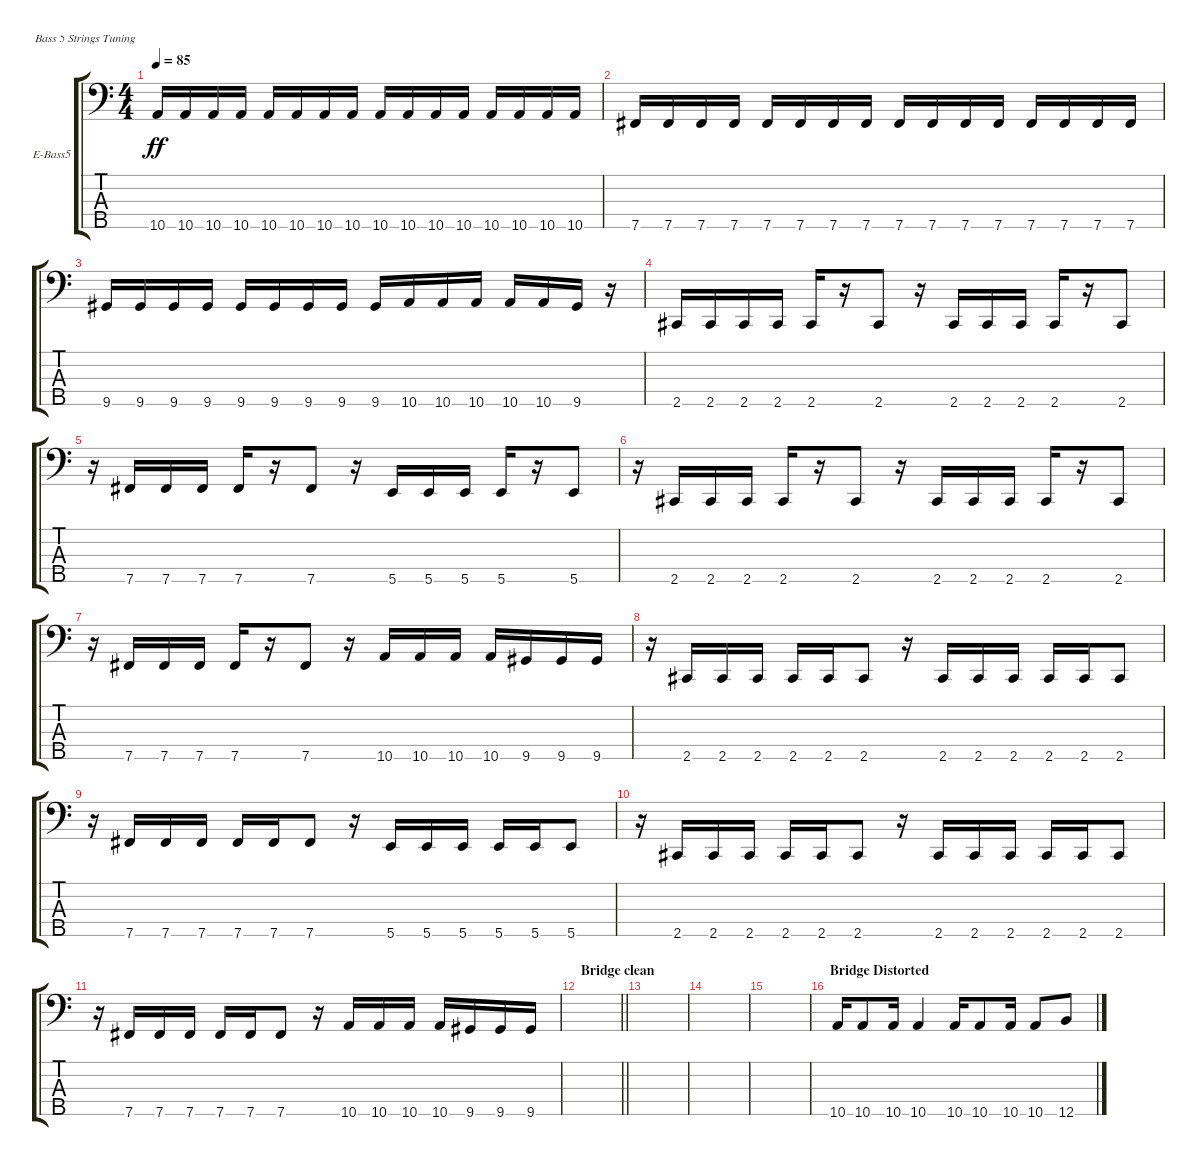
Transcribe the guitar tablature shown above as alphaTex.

\bracketExtendMode groupsimilarinstruments
\firstSystemTrackNameOrientation horizontal
\otherSystemsTrackNameOrientation horizontal
\track ("Electric Bass" "E-Bass5") {instrument electricbassfinger}
\staff {score tabs}
\tuning (G2 D2 A1 E1 B0)
\ts (4 4)
\tempo 85
\clef f4
\scale
0.333333
\ks c
10.5.16{dy ff} 10.5.16 10.5.16 10.5.16 10.5.16 10.5.16 10.5.16 10.5.16 10.5.16 10.5.16 10.5.16 10.5.16 10.5.16 10.5.16 10.5.16 10.5.16 |
\scale
0.333333 7.5.16 7.5.16 7.5.16 7.5.16 7.5.16 7.5.16 7.5.16 7.5.16 7.5.16 7.5.16 7.5.16 7.5.16 7.5.16 7.5.16 7.5.16 7.5.16 |
\scale
0.333333 9.5.16 9.5.16 9.5.16 9.5.16 9.5.16 9.5.16 9.5.16 9.5.16 9.5.16 10.5.16 10.5.16 10.5.16 10.5.16 10.5.16 9.5.16 r.16 |
\scale
0.333333 2.5.16 2.5.16 2.5.16 2.5.16 2.5.16 r.16 2.5.8 r.16 2.5.16 2.5.16 2.5.16 2.5.16 r.16 2.5.8 |
\scale
0.333333 r.16 7.5.16 7.5.16 7.5.16 7.5.16 r.16 7.5.8 r.16 5.5.16 5.5.16 5.5.16 5.5.16 r.16 5.5.8 |
\scale
0.333333 r.16 2.5.16 2.5.16 2.5.16 2.5.16 r.16 2.5.8 r.16 2.5.16 2.5.16 2.5.16 2.5.16 r.16 2.5.8 |
\scale
0.333333 r.16 7.5.16 7.5.16 7.5.16 7.5.16 r.16 7.5.8 r.16 10.5.16 10.5.16 10.5.16 10.5.16 9.5.16 9.5.16 9.5.16 |
\scale
0.333333 r.16 2.5.16 2.5.16 2.5.16 2.5.16 2.5.16 2.5.8 r.16 2.5.16 2.5.16 2.5.16 2.5.16 2.5.16 2.5.8 |
\scale
0.333333 r.16 7.5.16 7.5.16 7.5.16 7.5.16 7.5.16 7.5.8 r.16 5.5.16 5.5.16 5.5.16 5.5.16 5.5.16 5.5.8 |
\scale
0.333333 r.16 2.5.16 2.5.16 2.5.16 2.5.16 2.5.16 2.5.8 r.16 2.5.16 2.5.16 2.5.16 2.5.16 2.5.16 2.5.8 |
\scale
0.333333 r.16 7.5.16 7.5.16 7.5.16 7.5.16 7.5.16 7.5.8 r.16 10.5.16 10.5.16 10.5.16 10.5.16 9.5.16 9.5.16 9.5.16 |
\section ("" "Bridge clean")
\scale
0.333333
\barLineRight lightlight
|
\scale
0.333333 |
\scale
0.333333 |
\scale
0.333333 |
\section ("" "Bridge Distorted")
\scale
0.333333 10.5.16 10.5.8 10.5.16 10.5.4 10.5.16 10.5.8 10.5.16 10.5.8 12.5.8
